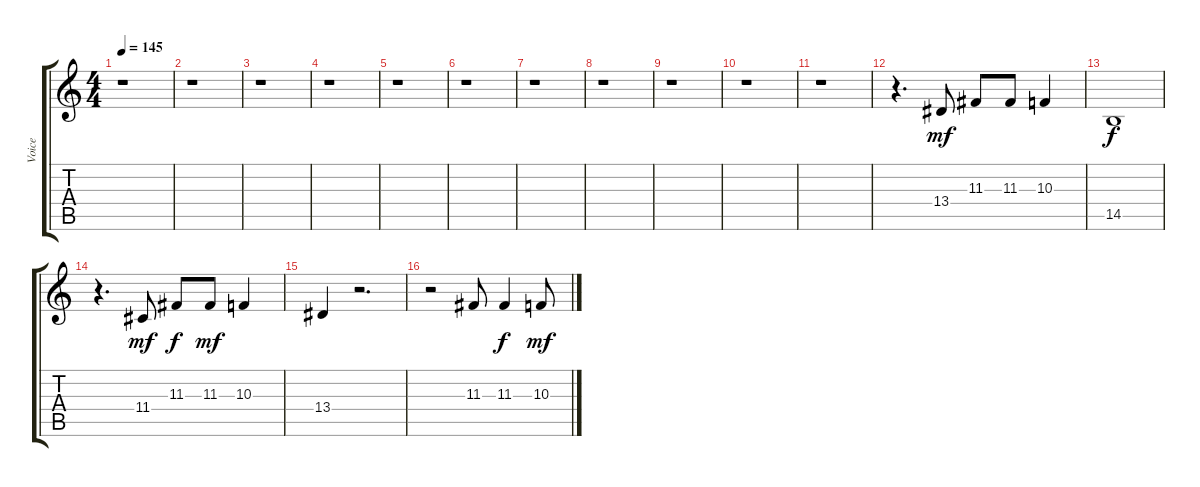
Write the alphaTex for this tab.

\track ("Voice" "Voice") {instrument acousticgrandpiano}
\staff {score tabs}
\tuning (E4 B3 G3 D3 A2 E2) {hide}
\ts (4 4)
\tempo 145
\clef g2
\ks c
r.1{dy f} |
r.1 |
r.1 |
r.1 |
r.1 |
r.1 |
r.1 |
r.1 |
r.1 |
r.1 |
r.1 |
r.4{d} 13.4.8{dy mf} 11.3.8 11.3.8 10.3.4 |
14.5.1{dy f} |
r.4{d} 11.4.8{dy mf} 11.3.8{dy f} 11.3.8{dy mf} 10.3.4 |
13.4.4 r.2{d} |
r.2 11.3.8 11.3.4{dy f} 10.3.8{dy mf}
